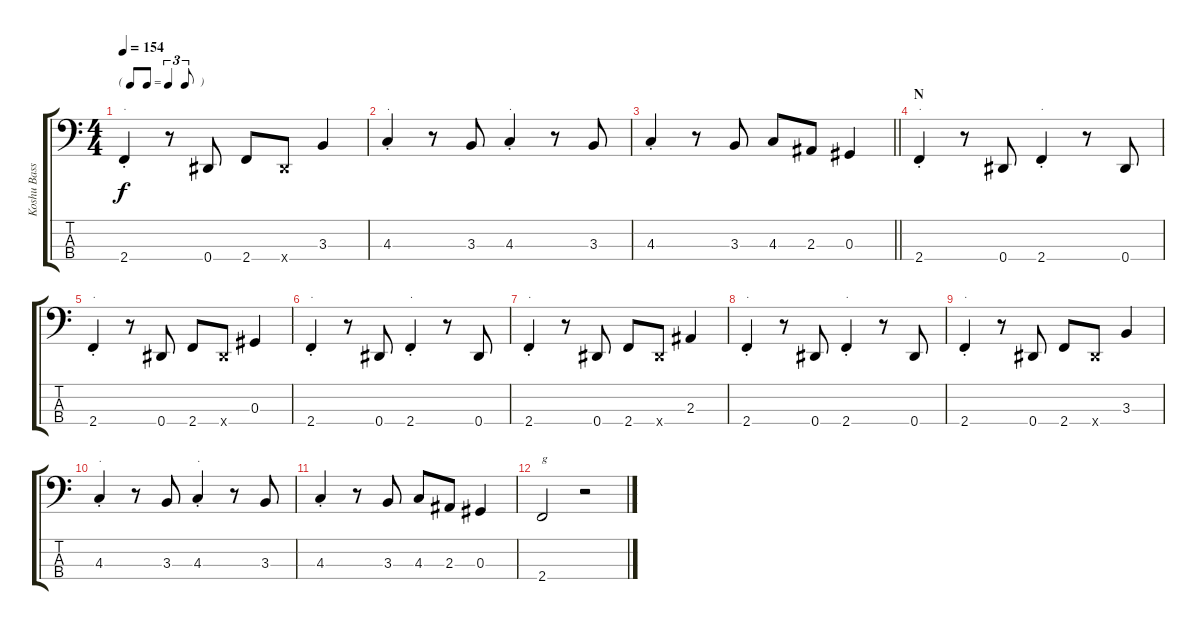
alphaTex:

\track ("Koshu Bass" "Koshu Bass") {instrument electricbassfinger}
\staff {score tabs}
\tuning (Gb2 Db2 Ab1 Eb1) {hide}
\ts (4 4)
\tf triplet8th
\tempo 154
\clef f4
\ks c
2.4{st}.4{txt "." dy f} r.8 0.4.8 2.4.8 0.4{x}.8 3.3.4 |
4.3{st}.4{txt "."} r.8 3.3.8 4.3{st}.4{txt "."} r.8 3.3.8 |
\barLineRight lightlight
4.3{st}.4 r.8 3.3.8 4.3.8 2.3.8 0.3.4 |
\section ("" "N")
2.4{st}.4{txt "."} r.8 0.4.8 2.4{st}.4{txt "."} r.8 0.4.8 |
2.4{st}.4{txt "."} r.8 0.4.8 2.4.8 0.4{x}.8 0.3.4 |
2.4{st}.4{txt "."} r.8 0.4.8 2.4{st}.4{txt "."} r.8 0.4.8 |
2.4{st}.4{txt "."} r.8 0.4.8 2.4.8 0.4{x}.8 2.3.4 |
2.4{st}.4{txt "."} r.8 0.4.8 2.4{st}.4{txt "."} r.8 0.4.8 |
2.4{st}.4{txt "."} r.8 0.4.8 2.4.8 0.4{x}.8 3.3.4 |
4.3{st}.4{txt "."} r.8 3.3.8 4.3{st}.4{txt "."} r.8 3.3.8 |
4.3{st}.4 r.8 3.3.8 4.3.8 2.3.8 0.3.4 |
2.4.2{txt "g"} r.2
